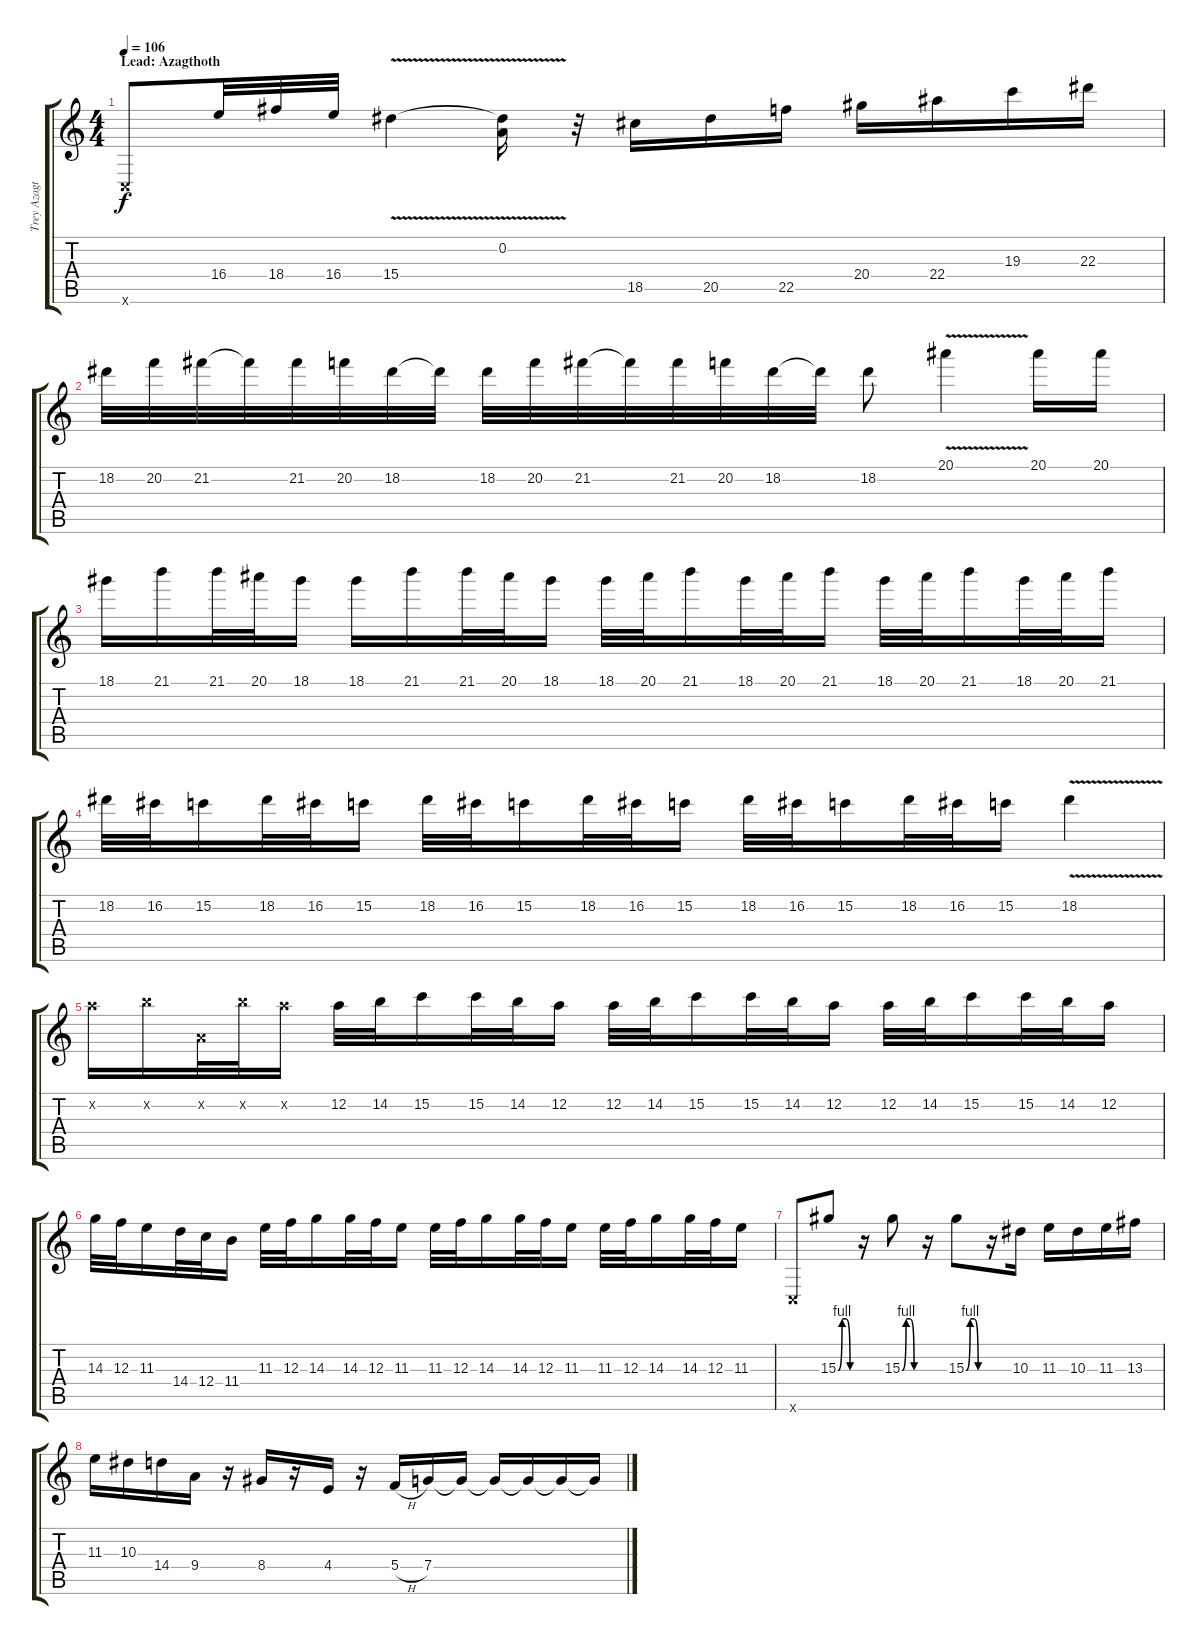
\track ("Trey Azagthoth" "Trey Azagt") {instrument overdrivenguitar}
\staff {score tabs}
\tuning (D4 A3 F3 C3 G2 C2) {hide}
\ts (4 4)
\section ("" "Lead: Azagthoth")
\tempo 106
\clef g2
\ks c
0.6{x}.8{dy f} 16.4.32 18.4.32 16.4.32 15.4{v}.4 (0.2 15.4{t}).16 r.32 18.5.16 20.5.16 22.5.16 20.4.16 22.4.16 19.3.16 22.3.16 |
18.2.32 20.2.32 21.2.32 21.2{t}.32 21.2.32 20.2.32 18.2.32 18.2{t}.32 18.2.32 20.2.32 21.2.32 21.2{t}.32 21.2.32 20.2.32 18.2.32 18.2{t}.32 18.2.8 20.1{v}.4 20.1.16 20.1.16 |
18.1.16 21.1.16 21.1.32 20.1.32 18.1.16 18.1.16 21.1.16 21.1.32 20.1.32 18.1.16 18.1.32 20.1.32 21.1.16 18.1.32 20.1.32 21.1.16 18.1.32 20.1.32 21.1.16 18.1.32 20.1.32 21.1.16 |
18.2.32 16.2.32 15.2.16 18.2.32 16.2.32 15.2.16 18.2.32 16.2.32 15.2.16 18.2.32 16.2.32 15.2.16 18.2.32 16.2.32 15.2.16 18.2.32 16.2.32 15.2.16 18.2{v}.4 |
12.2{x}.16 14.2{x}.16 0.2{x}.32 14.2{x}.32 12.2{x}.16 12.2.32 14.2.32 15.2.16 15.2.32 14.2.32 12.2.16 12.2.32 14.2.32 15.2.16 15.2.32 14.2.32 12.2.16 12.2.32 14.2.32 15.2.16 15.2.32 14.2.32 12.2.16 |
14.3.32 12.3.32 11.3.16 14.4.32 12.4.32 11.4.16 11.3.32 12.3.32 14.3.16 14.3.32 12.3.32 11.3.16 11.3.32 12.3.32 14.3.16 14.3.32 12.3.32 11.3.16 11.3.32 12.3.32 14.3.16 14.3.32 12.3.32 11.3.16 |
0.6{x}.8 15.3{be (custom 0 0 15 4 30 4 45 0 60 0)}.8 r.16 15.3{be (custom 0 0 15 4 30 4 45 0 60 0)}.8 r.16 15.3{be (custom 0 0 15 4 30 4 45 0 60 0)}.8 r.16 10.3.16 11.3.16 10.3.16 11.3.16 13.3.16 |
11.3.16 10.3.16 14.4.16 9.4.16 r.16 8.4.16 r.16 4.4.16 r.16 5.4{h}.16 7.4.16 7.4{t}.16 7.4{t}.16 7.4{t}.16 7.4{t}.16 7.4{t}.16
